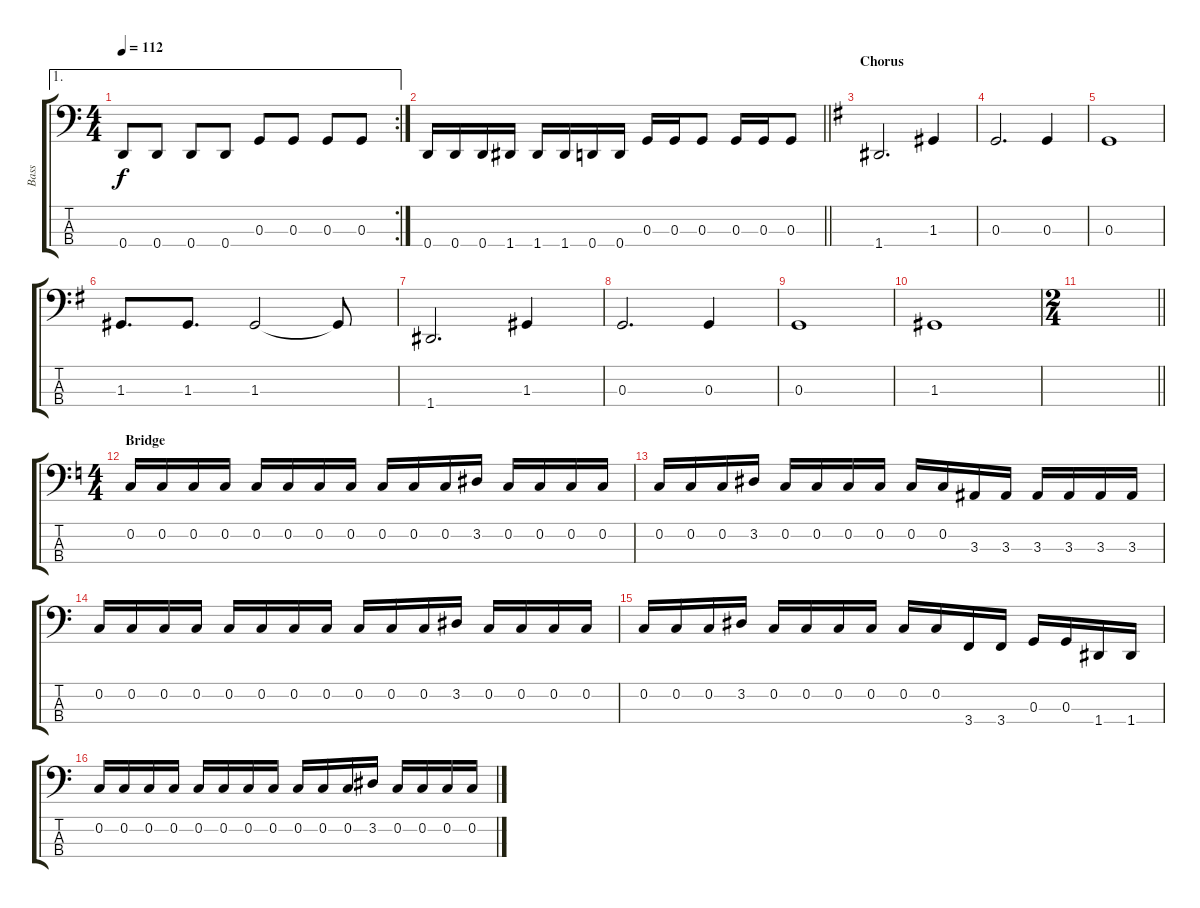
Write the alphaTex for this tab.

\track ("Bass" "Bass") {instrument electricbassfinger}
\staff {score tabs}
\tuning (F2 C2 G1 D1) {hide}
\ae 1
\rc 2
\ts (4 4)
\tempo 112
\clef f4
\ks c
0.4.8{dy f} 0.4.8 0.4.8 0.4.8 0.3.8 0.3.8 0.3.8 0.3.8 |
\barLineRight lightlight
0.4.16 0.4.16 0.4.16 1.4.16 1.4.16 1.4.16 0.4.16 0.4.16 0.3.16 0.3.16 0.3.8 0.3.16 0.3.16 0.3.8 |
\section ("" "Chorus")
\ks g
1.4.2{d} 1.3.4 |
0.3.2{d} 0.3.4 |
0.3.1 |
1.3.8{d} 1.3.8{d} 1.3.2 1.3{t}.8 |
1.4.2{d} 1.3.4 |
0.3.2{d} 0.3.4 |
0.3.1 |
1.3.1 |
\ts (2 4)
\barLineRight lightlight
|
\ts (4 4)
\section ("" "Bridge")
\ks c
0.2.16 0.2.16 0.2.16 0.2.16 0.2.16 0.2.16 0.2.16 0.2.16 0.2.16 0.2.16 0.2.16 3.2.16 0.2.16 0.2.16 0.2.16 0.2.16 |
0.2.16 0.2.16 0.2.16 3.2.16 0.2.16 0.2.16 0.2.16 0.2.16 0.2.16 0.2.16 3.3.16 3.3.16 3.3.16 3.3.16 3.3.16 3.3.16 |
0.2.16 0.2.16 0.2.16 0.2.16 0.2.16 0.2.16 0.2.16 0.2.16 0.2.16 0.2.16 0.2.16 3.2.16 0.2.16 0.2.16 0.2.16 0.2.16 |
0.2.16 0.2.16 0.2.16 3.2.16 0.2.16 0.2.16 0.2.16 0.2.16 0.2.16 0.2.16 3.4.16 3.4.16 0.3.16 0.3.16 1.4.16 1.4.16 |
0.2.16 0.2.16 0.2.16 0.2.16 0.2.16 0.2.16 0.2.16 0.2.16 0.2.16 0.2.16 0.2.16 3.2.16 0.2.16 0.2.16 0.2.16 0.2.16
